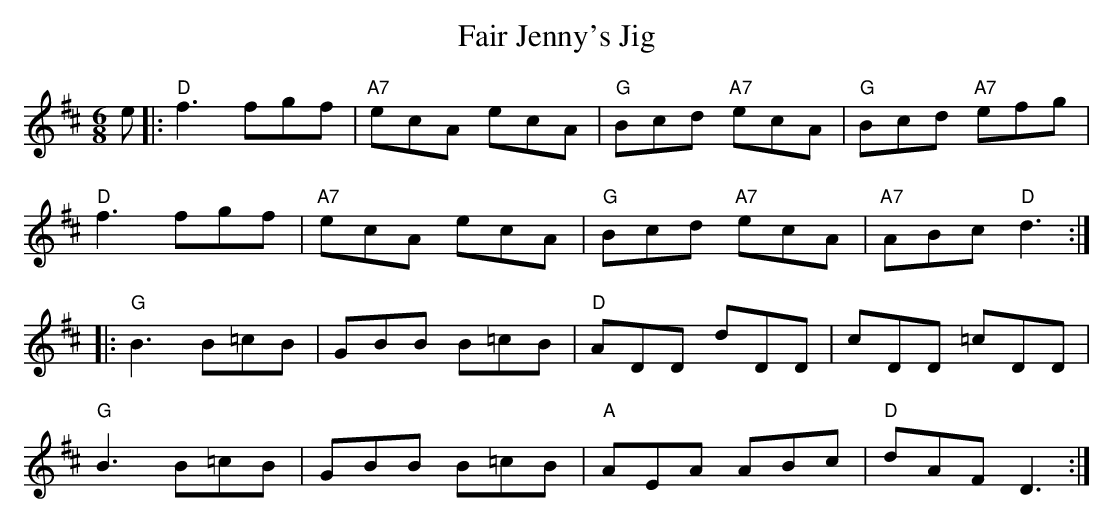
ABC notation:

X:1
T:Fair Jenny's Jig
M:6/8
K:D
e|:"D"f3 fgf|"A7"ecA ecA|"G"Bcd "A7"ecA|"G"Bcd "A7"efg|
"D"f3 fgf|"A7"ecA ecA|"G"Bcd "A7"ecA|"A7"ABc "D"d3:|
|:"G"B3 B=cB|GBB B=cB|"D"ADD dDD|cDD =cDD|
"G"B3 B=cB|GBB B=cB|"A"AEA ABc|"D"dAF D3:|
